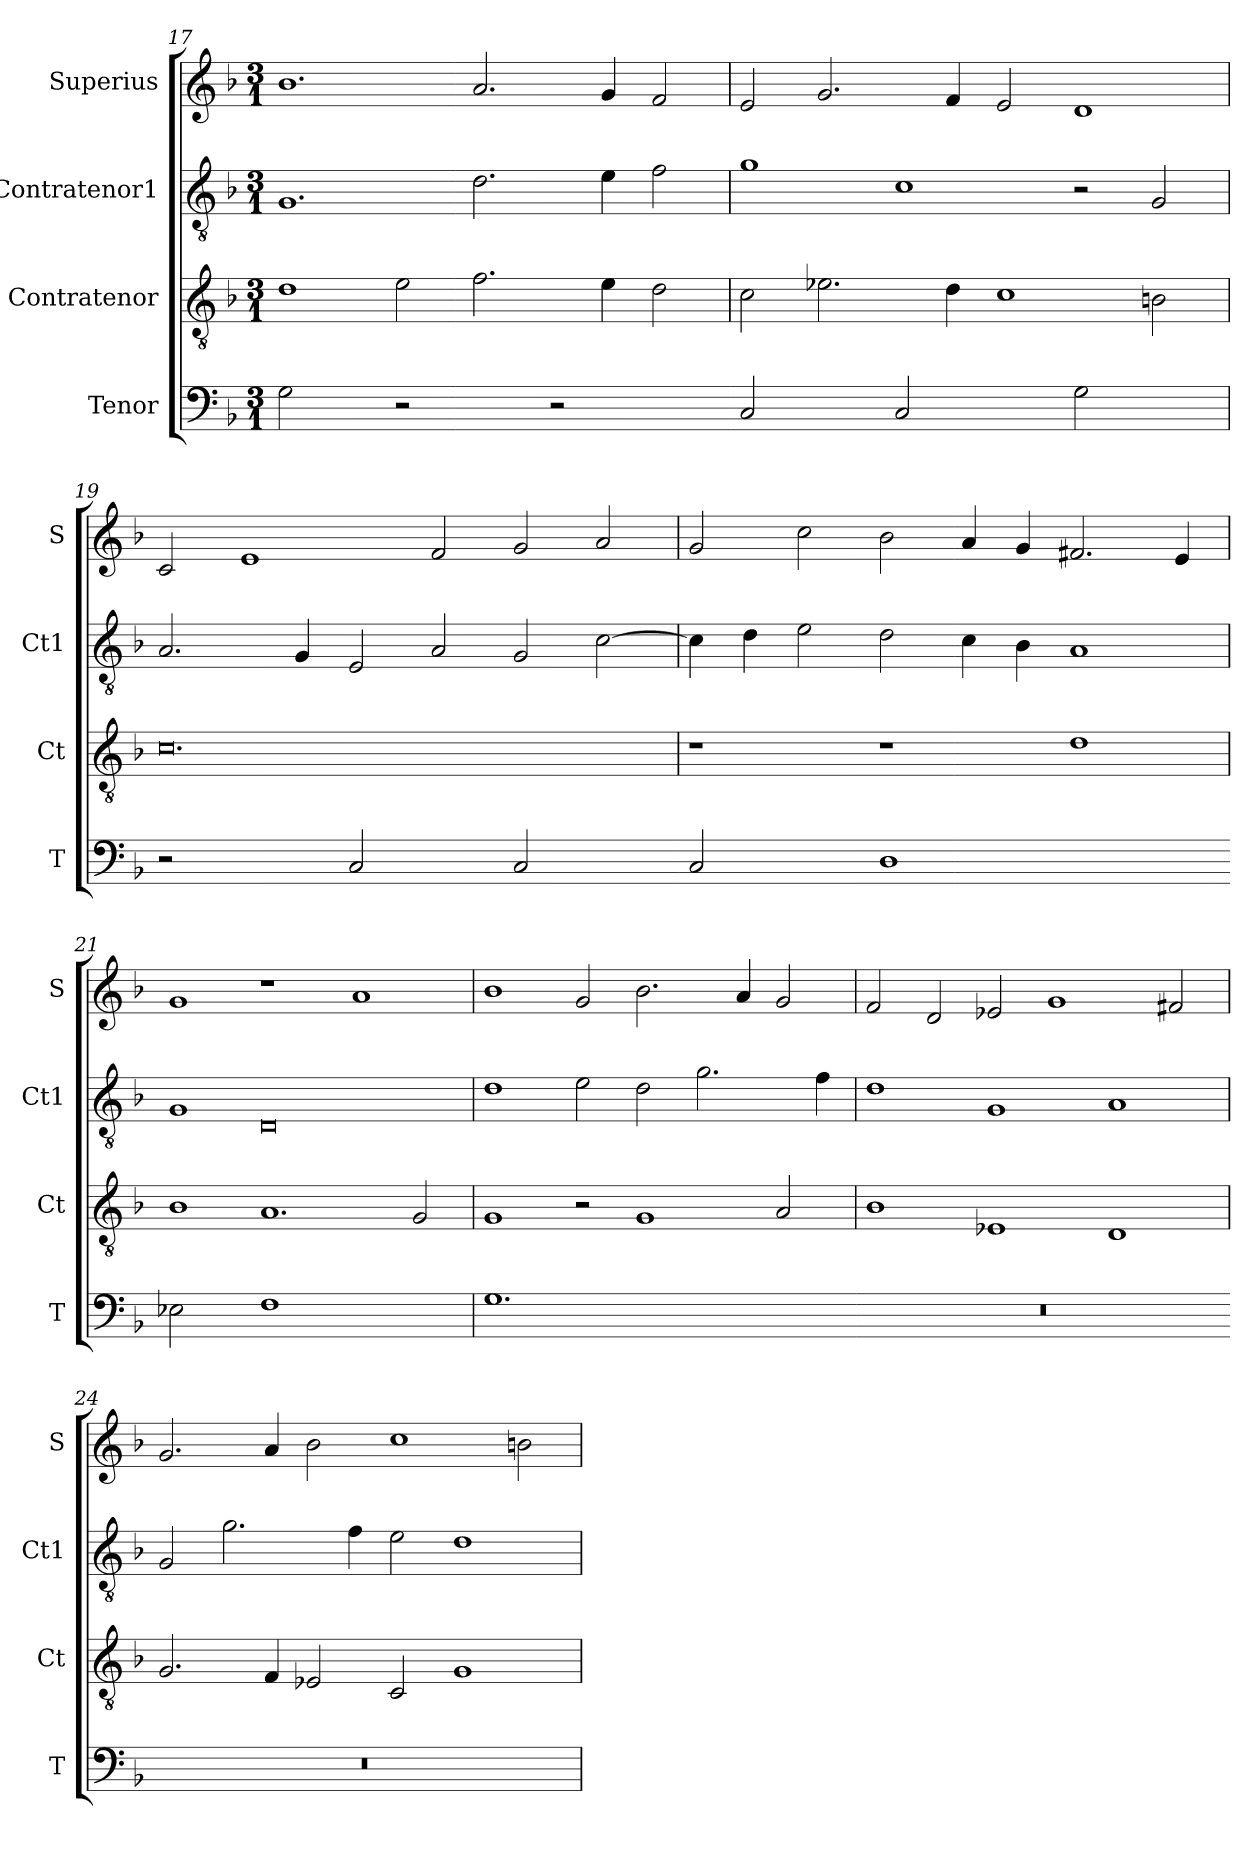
**kern	**kern	**kern	**kern
*part4	*part3	*part2	*part1
*staff4	*staff3	*staff2	*staff1
*I"Tenor	*I"Contratenor	*I"Contratenor1	*I"Superius
*I'T	*I'Ct	*I'Ct1	*I'S
*clefF4	*clefGv2	*clefGv2	*clefG2
*k[b-]	*k[b-]	*k[b-]	*k[b-]
*M3/1	*M3/1	*M3/1	*M3/1
=17	=17	=17	=17
!LO:N:vis=2	!	!	!
1G	1d	1.G	1.b-
!LO:N:vis=2	!	!	!
1r	2e\	.	.
.	2.f\	2.d\	2.a/
!LO:N:vis=2	!	!	!
1r	.	.	.
.	4e\	4e\	4g/
.	2d\	2f\	2f/
=18-	=18	=18	=18
!LO:N:vis=2	!	!	!
1C	2c\	1g	2e/
.	2.e-X\	.	2.g/
!LO:N:vis=2	!	!	!
1C	.	1c	.
.	4d\	.	4f/
.	1c	.	2e/
!LO:N:vis=2	!	!	!
1G	.	2r	1d
.	2Bn\	2G/	.
=19	=19	=19	=19
!LO:N:vis=2	!	!	!
1r	0.c	2.A/	2c/
.	.	.	1e
.	.	4G/	.
!LO:N:vis=2	!	!	!
1C	.	2E/	.
.	.	2A/	2f/
!LO:N:vis=2	!	!	!
1C	.	2G/	2g/
.	.	[2c\	2a/
=20-	=20	=20	=20
!LO:N:vis=2	!	!	!
1C	1r	4c\]	2g/
.	.	4d\	.
.	.	2e\	2cc\
!LO:N:vis=1	!	!	!
0D	1r	2d\	2b-\
.	.	4c\	4a/
.	.	4B-\	4g/
.	1d	1A	2.f#X/
.	.	.	4e/
=21-	=21	=21	=21
!LO:N:vis=2	!	!	!
1E-X	1B-	1G	1g
!LO:N:vis=1	!	!	!
0F	1.A	0D	1r
.	.	.	1a
.	2G/	.	.
=22	=22	=22	=22
!LO:N:vis=1.	!	!	!
0.G	1G	1d	1b-
.	2r	2e\	2g/
.	1G	2d\	2.b-\
.	.	2.g\	.
.	.	.	4a/
.	2A/	.	2g/
.	.	4f\	.
=23-	=23	=23	=23
!LO:N:vis=1.	!	!	!
0.r	1B-	1d	2f/
.	.	.	2d/
.	1E-X	1G	2e-X/
.	.	.	1g
.	1D	1A	.
.	.	.	2f#X/
=24-	=24	=24	=24
!LO:N:vis=1.	!	!	!
0.r	2.G/	2G/	2.g/
.	.	2.g\	.
.	4F/	.	4a/
.	2E-X/	.	2b-\
.	.	4f\	.
.	2C/	2e\	1cc
.	1G	1d	.
.	.	.	2bn\
=	=	=	=
*-	*-	*-	*-
